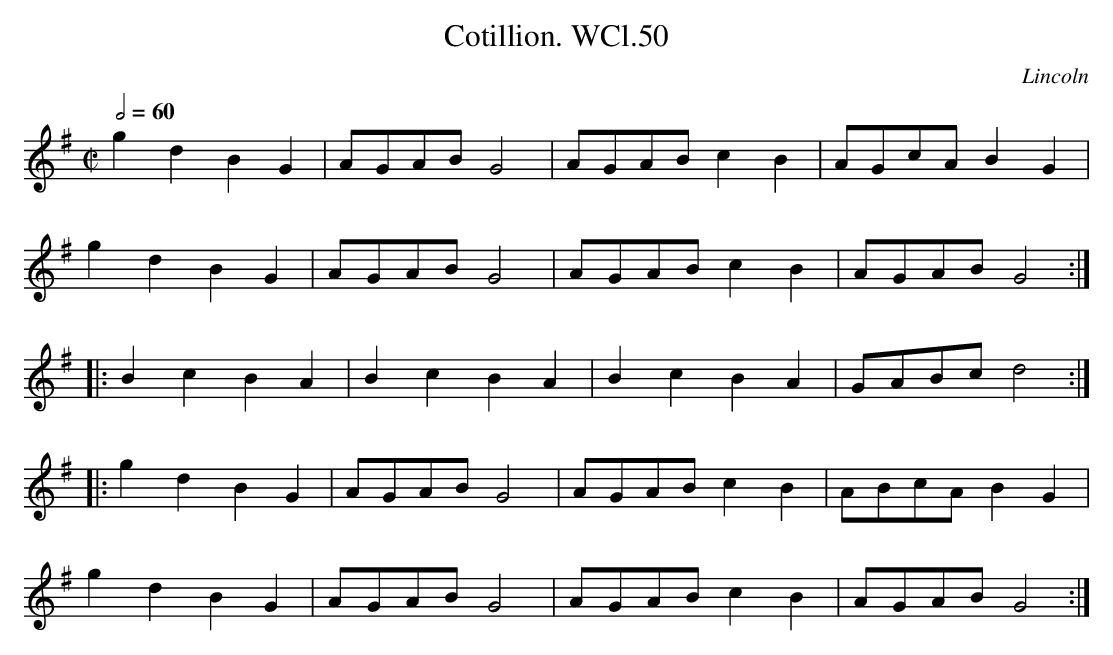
X:1
T:Cotillion. WCl.50
L:1/8
M:C|
O:Lincoln
Q:1/2=60
K:G
g2d2B2G2|AGAB G4|AGAB c2B2|AGcA B2G2|!
g2d2B2G2|AGAB G4|AGAB c2B2|AGAB G4:|!
|:B2c2B2A2|B2c2B2A2|B2c2B2A2|GABc d4:|!
|:g2d2B2G2|AGAB G4|AGAB c2B2|ABcA B2G2|!
g2d2B2G2|AGAB G4|AGAB c2B2|AGAB G4:|
